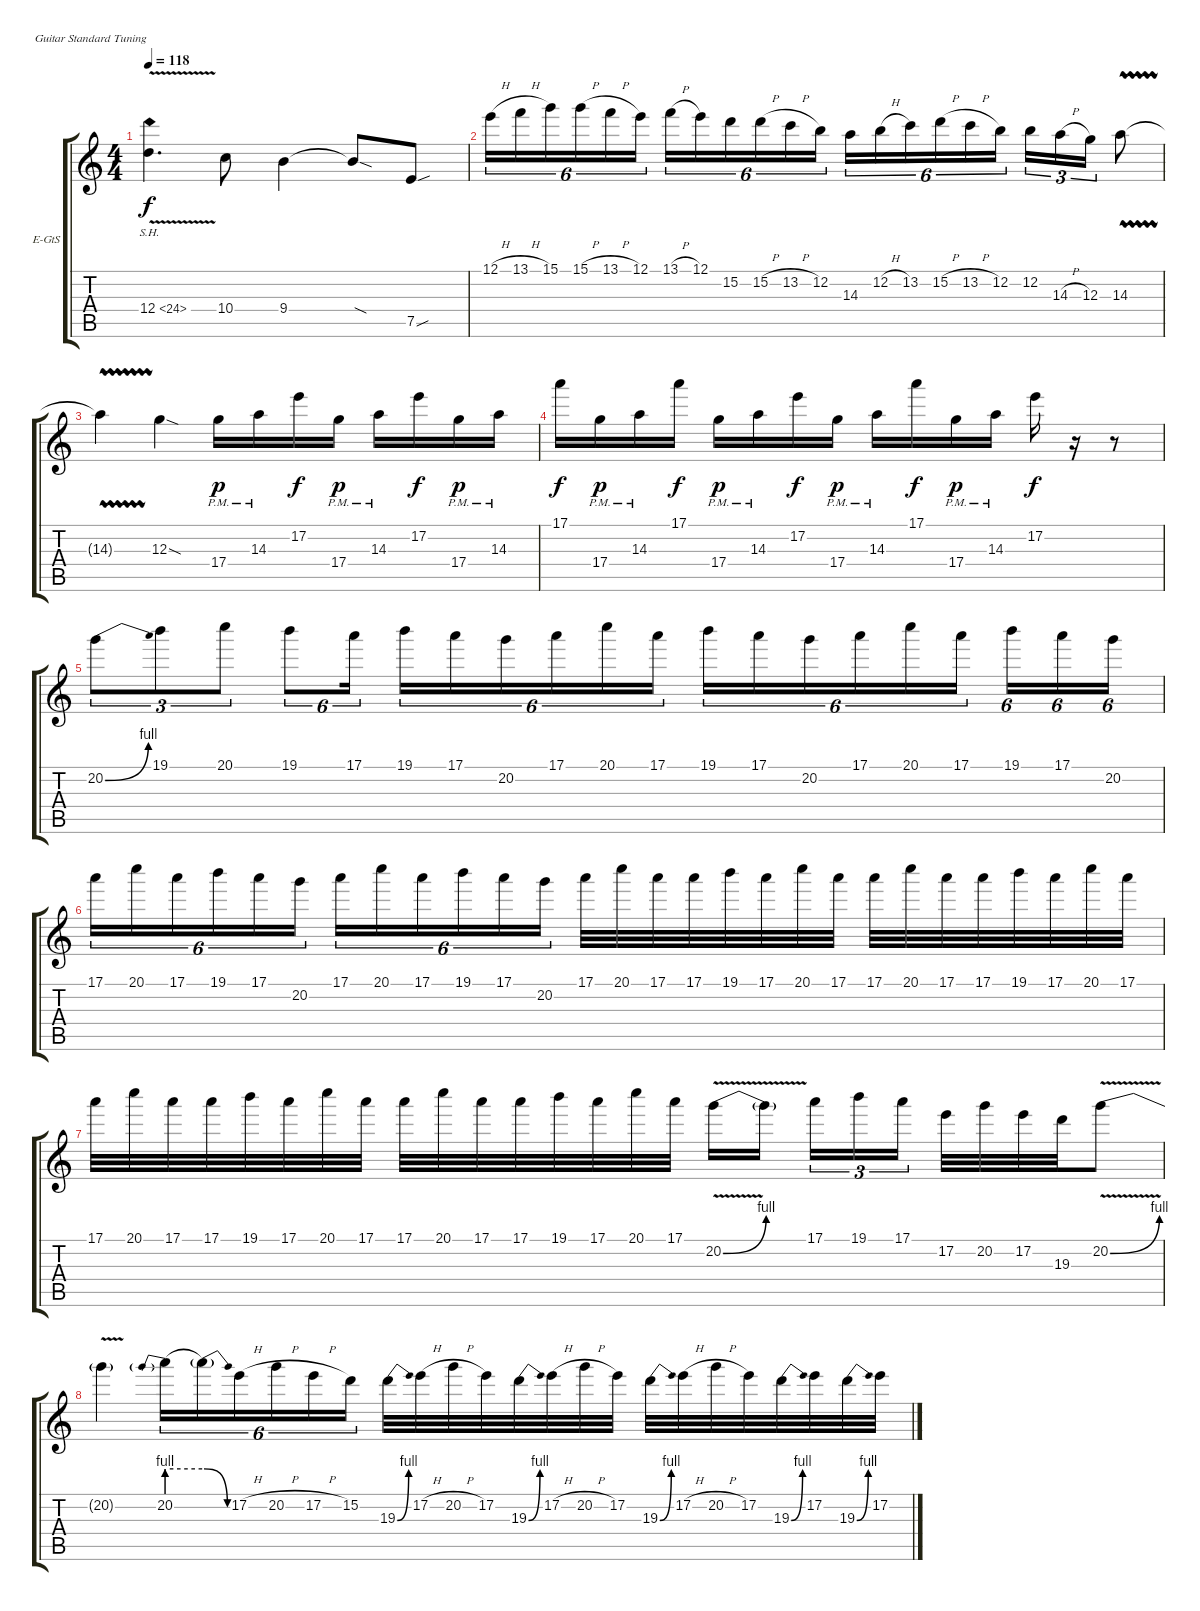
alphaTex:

\bracketExtendMode groupsimilarinstruments
\firstSystemTrackNameOrientation horizontal
\otherSystemsTrackNameOrientation horizontal
\track ("Vivian Campbell Lead" "E-GtS") {instrument electricguitarclean}
\staff {score tabs}
\tuning (E4 B3 G3 D3 A2 E2)
\ts (4 4)
\tempo 118
\clef g2
\scale
0.333333
\ks c
12.4{sh 12 v}.4{d dy f} 10.4.8 9.4.4 9.4{sod t}.8 7.5{sou}.8 |
\scale
0.333333 12.1{h}.16{tu (6 4)} 13.1{h}.16{tu (6 4)} 15.1.16{tu (6 4)} 15.1{h}.16{tu (6 4)} 13.1{h}.16{tu (6 4)} 12.1.16{tu (6 4)} 13.1{h}.16{tu (6 4)} 12.1.16{tu (6 4)} 15.2.16{tu (6 4)} 15.2{h}.16{tu (6 4)} 13.2{h}.16{tu (6 4)} 12.2.16{tu (6 4)} 14.3.16{tu (6 4)} 12.2{h}.16{tu (6 4)} 13.2.16{tu (6 4)} 15.2{h}.16{tu (6 4)} 13.2{h}.16{tu (6 4)} 12.2.16{tu (6 4)} 12.2.16{tu (3 2)} 14.3{h}.16{tu (3 2)} 12.3.16{tu (3 2)} 14.3{vw}.8 |
\scale
0.333333 14.3{vw t}.4 12.3{sod}.4 17.4{pm}.16{dy p} 14.3{pm}.16 17.2.16{dy f} 17.4{pm}.16{dy p} 14.3{pm}.16 17.2.16{dy f} 17.4{pm}.16{dy p} 14.3{pm}.16 |
\scale
0.333333 17.1.16{dy f} 17.4{pm}.16{dy p} 14.3{pm}.16 17.1.16{dy f} 17.4{pm}.16{dy p} 14.3{pm}.16 17.2.16{dy f} 17.4{pm}.16{dy p} 14.3{pm}.16 17.1.16{dy f} 17.4{pm}.16{dy p} 14.3{pm}.16 17.2.16{dy f} r.16 r.8 |
\scale
0.333333 20.2{be (bend 0 0 15 4)}.8{tu (3 2)} 19.1.8{tu (3 2)} 20.1.8{tu (3 2)} 19.1.8{tu (6 4)} 17.1.16{tu (6 4)} 19.1.16{tu (6 4)} 17.1.16{tu (6 4)} 20.2.16{tu (6 4)} 17.1.16{tu (6 4)} 20.1.16{tu (6 4)} 17.1.16{tu (6 4)} 19.1.16{tu (6 4)} 17.1.16{tu (6 4)} 20.2.16{tu (6 4)} 17.1.16{tu (6 4)} 20.1.16{tu (6 4)} 17.1.16{tu (6 4)} 19.1.16{tu (6 4)} 17.1.16{tu (6 4)} 20.2.16{tu (6 4)} |
\scale
0.333333 17.1.16{tu (6 4)} 20.1.16{tu (6 4)} 17.1.16{tu (6 4)} 19.1.16{tu (6 4)} 17.1.16{tu (6 4)} 20.2.16{tu (6 4)} 17.1.16{tu (6 4)} 20.1.16{tu (6 4)} 17.1.16{tu (6 4)} 19.1.16{tu (6 4)} 17.1.16{tu (6 4)} 20.2.16{tu (6 4)} 17.1.32 20.1.32 17.1.32 17.1.32 19.1.32 17.1.32 20.1.32 17.1.32 17.1.32 20.1.32 17.1.32 17.1.32 19.1.32 17.1.32 20.1.32 17.1.32 |
\scale
0.333333 17.1.32 20.1.32 17.1.32 17.1.32 19.1.32 17.1.32 20.1.32 17.1.32 17.1.32 20.1.32 17.1.32 17.1.32 19.1.32 17.1.32 20.1.32 17.1.32 20.2{be (bend 0 0 15 4) v}.16 20.2{be (hold 0 0 60 0) v t}.16 17.1.16{tu (3 2)} 19.1.16{tu (3 2)} 17.1.16{tu (3 2)} 17.2.32 20.2.32 17.2.32 19.3.32 20.2{be (bend 18.599999999999998 0 42.6 4) v}.8 |
\scale
0.333333 20.2{be (hold 0 0 60 0) v t}.4 20.2{be (prebend 0 4 60 4)}.16{tu (6 4)} 20.2{be (release 0 4 15 0) t}.16{tu (6 4)} 17.2{h}.16{tu (6 4)} 20.2{h}.16{tu (6 4)} 17.2{h}.16{tu (6 4)} 15.2.16{tu (6 4)} 19.3{be (bend 0 0 46.199999999999996 4)}.32 17.2{h}.32 20.2{h}.32 17.2.32 19.3{be (bend 0 0 46.199999999999996 4)}.32 17.2{h}.32 20.2{h}.32 17.2.32 19.3{be (bend 0 0 46.199999999999996 4)}.32 17.2{h}.32 20.2{h}.32 17.2.32 19.3{be (bend 0 0 43.8 4)}.32 17.2.32 19.3{be (bend 0 0 43.8 4)}.32 17.2.32
